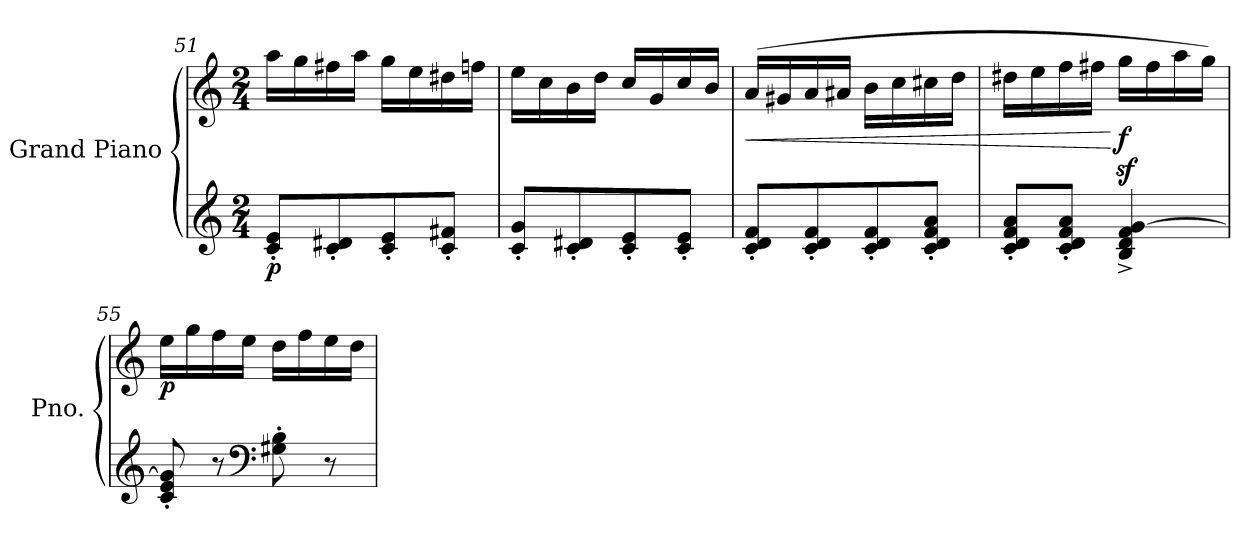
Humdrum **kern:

**kern	**kern	**dynam
*part1	*part1	*part1
*staff2	*staff1	*staff1/2
*I"Grand Piano	*	*
*I'Pno.	*	*
*clefG2	*clefG2	*
*k[]	*k[]	*
*M2/4	*M2/4	*
=51	=51	=51
!	!	!LO:DY:b=2
8c/' 8e/'L	16aa\LL	p
.	16gg\	.
8c/' 8d#X/'	16ff#X\	.
.	16aa\JJ	.
8c/' 8e/'	16gg\LL	.
.	16ee\	.
8c/' 8f#X/'J	16dd#X\	.
.	16ffn\JJ	.
!!LO:LB:g=z
=52	=52	=52
8c/' 8g/'L	16ee\LL	.
.	16cc\	.
8c/' 8d#X/'	16b\	.
.	16dd\JJ	.
8c/' 8e/'	16cc/LL	.
.	16g/	.
8c/' 8e/'J	16cc/	.
.	16b/JJ	.
=53	=53	=53
!	!	!LO:HP:b
8c/' 8d/' 8f/'L	(16a/LL	<
.	16g#X/	.
8c/' 8d/' 8f/'	16a/	.
.	16a#X/JJ	.
8c/' 8d/' 8f/'	16b\LL	.
.	16cc\	.
8c/' 8d/' 8f/' 8a/'J	16cc#X\	.
.	16dd\JJ	.
=54	=54	=54
8c/' 8d/' 8f/' 8a/'L	16dd#X\LL	.
.	16ee\	.
8c/' 8d/' 8f/' 8a/'J	16ff\	.
.	16ff#X\JJ	.
!	!	!LO:DY:n=1:b
4B/^ 4d/^ 4f/^ [4g/^	16ggz<\LL	[ f
.	16ff#\	.
.	16aa\	.
.	16gg\JJ)	.
=55	=55	=55
!	!	!LO:DY:b
8c/' 8e/' 8g/]'	16ee\LL	p
.	16gg\	.
8r	16ff\	.
.	16ee\JJ	.
*clefF4	*	*
8G#X\' 8B\'	16dd\LL	.
.	16ff\	.
8r	16ee\	.
.	16dd\JJ	.
=	=	=
*-	*-	*-
